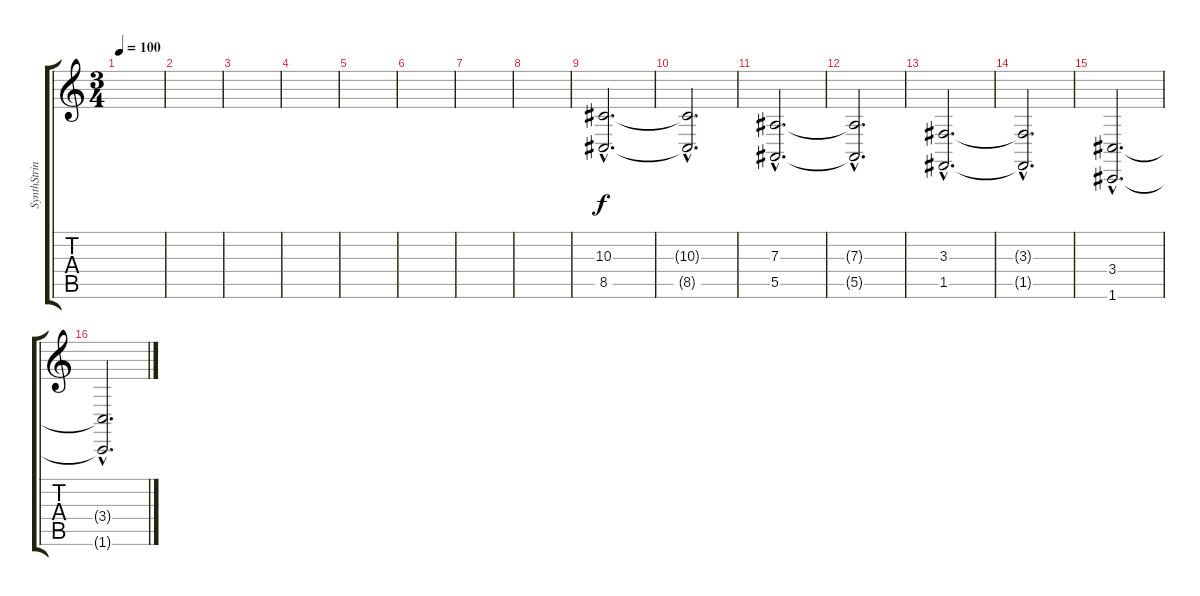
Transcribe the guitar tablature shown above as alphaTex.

\track ("SynthStrings" "SynthStrin") {instrument stringensemble1}
\staff {score tabs}
\tuning (C4 G3 Eb3 Bb2 F2 C2) {hide}
\ts (3 4)
\tempo 100
\clef g2
\ks c
|
|
|
|
|
|
|
|
(10.3{hac} 8.5{hac}).2{d} |
(10.3{hac t} 8.5{hac t}).2{d} |
(7.3{hac} 5.5{hac}).2{d} |
(7.3{hac t} 5.5{hac t}).2{d} |
(3.3{hac} 1.5{hac}).2{d} |
(3.3{hac t} 1.5{hac t}).2{d} |
(3.4{hac} 1.6{hac}).2{d} |
(3.4{hac t} 1.6{hac t}).2{d}
